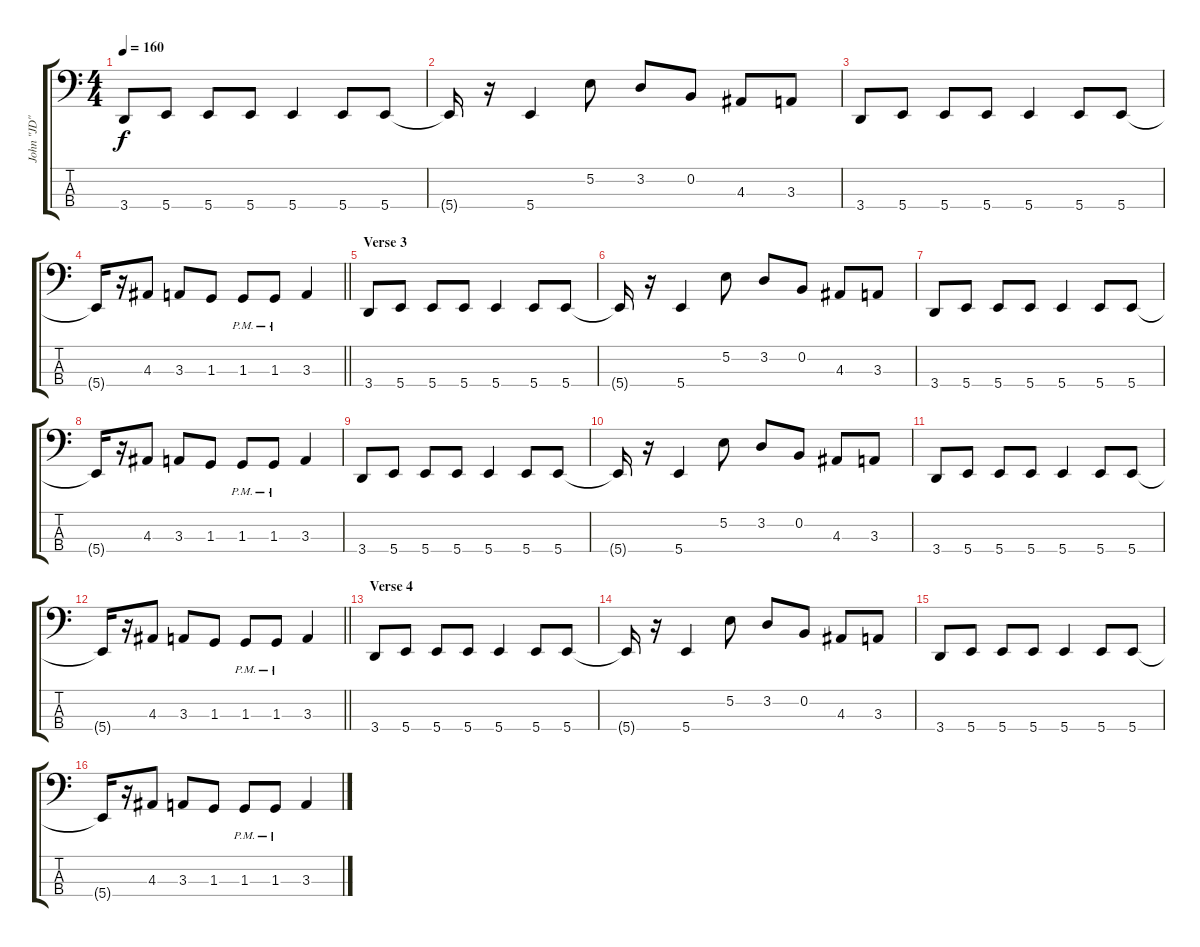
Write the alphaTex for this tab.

\track ("John \"JD\" DeServio" "John \"JD\" ") {instrument electricbassfinger}
\staff {score tabs}
\tuning (E2 B1 Gb1 B0) {hide}
\ts (4 4)
\tempo 160
\clef f4
\ks c
3.4.8{dy f} 5.4.8 5.4.8 5.4.8 5.4.4 5.4.8 5.4.8 |
5.4{t}.16 r.16 5.4.4 5.2.8 3.2.8 0.2.8 4.3.8 3.3.8 |
3.4.8 5.4.8 5.4.8 5.4.8 5.4.4 5.4.8 5.4.8 |
\barLineRight lightlight
5.4{t}.16 r.16 4.3.8 3.3.8 1.3.8 1.3{pm}.8 1.3{pm}.8 3.3.4 |
\section ("" "Verse 3")
3.4.8 5.4.8 5.4.8 5.4.8 5.4.4 5.4.8 5.4.8 |
5.4{t}.16 r.16 5.4.4 5.2.8 3.2.8 0.2.8 4.3.8 3.3.8 |
3.4.8 5.4.8 5.4.8 5.4.8 5.4.4 5.4.8 5.4.8 |
5.4{t}.16 r.16 4.3.8 3.3.8 1.3.8 1.3{pm}.8 1.3{pm}.8 3.3.4 |
3.4.8 5.4.8 5.4.8 5.4.8 5.4.4 5.4.8 5.4.8 |
5.4{t}.16 r.16 5.4.4 5.2.8 3.2.8 0.2.8 4.3.8 3.3.8 |
3.4.8 5.4.8 5.4.8 5.4.8 5.4.4 5.4.8 5.4.8 |
\barLineRight lightlight
5.4{t}.16 r.16 4.3.8 3.3.8 1.3.8 1.3{pm}.8 1.3{pm}.8 3.3.4 |
\section ("" "Verse 4")
3.4.8 5.4.8 5.4.8 5.4.8 5.4.4 5.4.8 5.4.8 |
5.4{t}.16 r.16 5.4.4 5.2.8 3.2.8 0.2.8 4.3.8 3.3.8 |
3.4.8 5.4.8 5.4.8 5.4.8 5.4.4 5.4.8 5.4.8 |
5.4{t}.16 r.16 4.3.8 3.3.8 1.3.8 1.3{pm}.8 1.3{pm}.8 3.3.4
